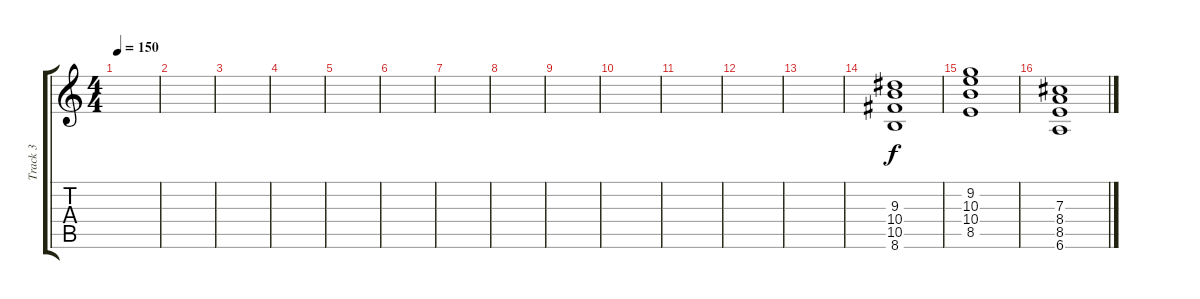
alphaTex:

\track ("Track 3" "Track 3") {instrument distortionguitar}
\staff {score tabs}
\tuning (Eb4 Bb3 Gb3 Db3 Ab2 Eb2) {hide}
\ts (4 4)
\tempo 150
\clef g2
\ks c
|
|
|
|
|
|
|
|
|
|
|
|
|
(9.3 10.4 10.5 8.6).1 |
(9.2 10.3 10.4 8.5).1 |
(7.3 8.4 8.5 6.6).1
